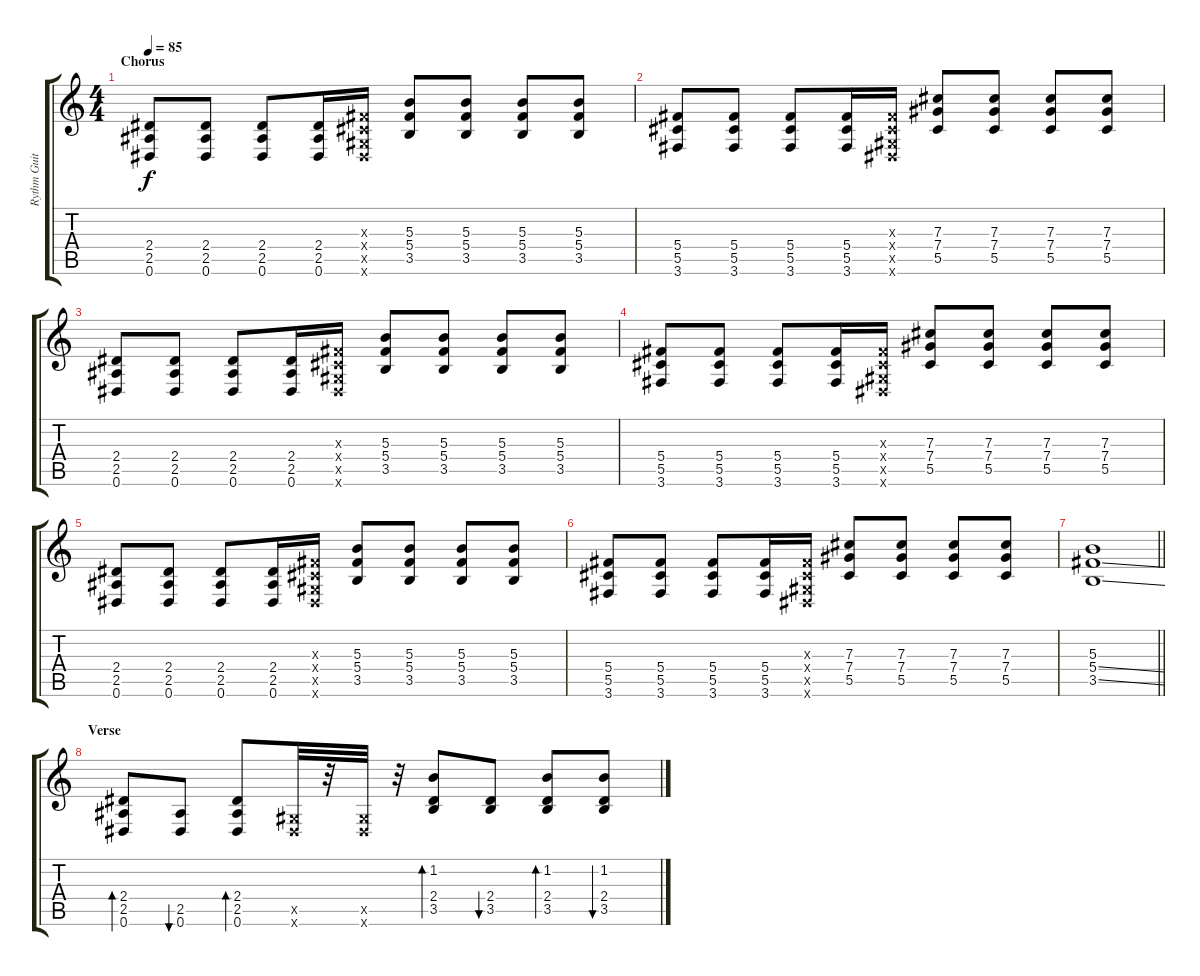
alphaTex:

\track ("Rythm Guitar" "Rythm Guit") {instrument distortionguitar}
\staff {score tabs}
\tuning (Eb4 Bb3 Gb3 Db3 Ab2 Eb2) {hide}
\ts (4 4)
\section ("" "Chorus")
\tempo 85
\clef g2
\ks c
(2.4 2.5 0.6).8{dy f instrument distortionguitar} (2.4 2.5 0.6).8 (2.4 2.5 0.6).8 (2.4 2.5 0.6).16 (0.3{x} 0.4{x} 0.5{x} 0.6{x}).16 (5.3 5.4 3.5).8 (5.3 5.4 3.5).8 (5.3 5.4 3.5).8 (5.3 5.4 3.5).8 |
(5.4 5.5 3.6).8 (5.4 5.5 3.6).8 (5.4 5.5 3.6).8 (5.4 5.5 3.6).16 (0.3{x} 0.4{x} 0.5{x} 0.6{x}).16 (7.3 7.4 5.5).8 (7.3 7.4 5.5).8 (7.3 7.4 5.5).8 (7.3 7.4 5.5).8 |
(2.4 2.5 0.6).8 (2.4 2.5 0.6).8 (2.4 2.5 0.6).8 (2.4 2.5 0.6).16 (0.3{x} 0.4{x} 0.5{x} 0.6{x}).16 (5.3 5.4 3.5).8 (5.3 5.4 3.5).8 (5.3 5.4 3.5).8 (5.3 5.4 3.5).8 |
(5.4 5.5 3.6).8 (5.4 5.5 3.6).8 (5.4 5.5 3.6).8 (5.4 5.5 3.6).16 (0.3{x} 0.4{x} 0.5{x} 0.6{x}).16 (7.3 7.4 5.5).8 (7.3 7.4 5.5).8 (7.3 7.4 5.5).8 (7.3 7.4 5.5).8 |
(2.4 2.5 0.6).8 (2.4 2.5 0.6).8 (2.4 2.5 0.6).8 (2.4 2.5 0.6).16 (0.3{x} 0.4{x} 0.5{x} 0.6{x}).16 (5.3 5.4 3.5).8 (5.3 5.4 3.5).8 (5.3 5.4 3.5).8 (5.3 5.4 3.5).8 |
(5.4 5.5 3.6).8 (5.4 5.5 3.6).8 (5.4 5.5 3.6).8 (5.4 5.5 3.6).16 (0.3{x} 0.4{x} 0.5{x} 0.6{x}).16 (7.3 7.4 5.5).8 (7.3 7.4 5.5).8 (7.3 7.4 5.5).8 (7.3 7.4 5.5).8 |
\barLineRight lightlight
(5.3 5.4{ss} 3.5{ss}).1{volume 6} |
\section ("" "Verse")
(2.4 2.5 0.6).8{bd 60 volume 13 instrument acousticguitarsteel} (2.5 0.6).8{bu 60} (2.4 2.5 0.6).8{bd 60} (0.5{x} 0.6{x}).32 r.32 (0.5{x} 0.6{x}).32 r.32 (1.2 2.4 3.5).8{bd 60} (2.4 3.5).8{bu 60} (1.2 2.4 3.5).8{bd 60} (1.2 2.4 3.5).8{bu 60}
